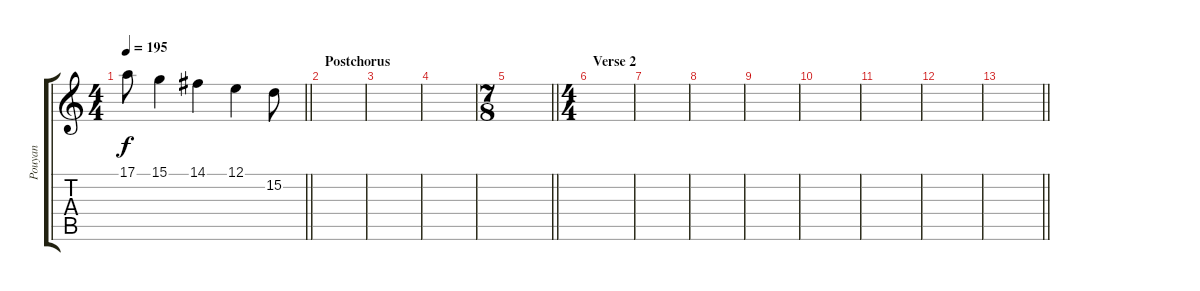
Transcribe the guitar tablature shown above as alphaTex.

\track ("Pouyan" "Pouyan") {instrument lead2sawtooth}
\staff {score tabs}
\tuning (E4 B3 G3 D3 A2 D2) {hide}
\ts (4 4)
\tempo 195
\clef g2
\barLineRight lightlight
\ks c
17.1{t}.8{dy f} 15.1.4 14.1.4 12.1.4 15.2.8 |
\section ("" "Postchorus")
|
|
|
\ts (7 8)
\barLineRight lightlight
|
\ts (4 4)
\section ("" "Verse 2")
|
|
|
|
|
|
|
\barLineRight lightlight
